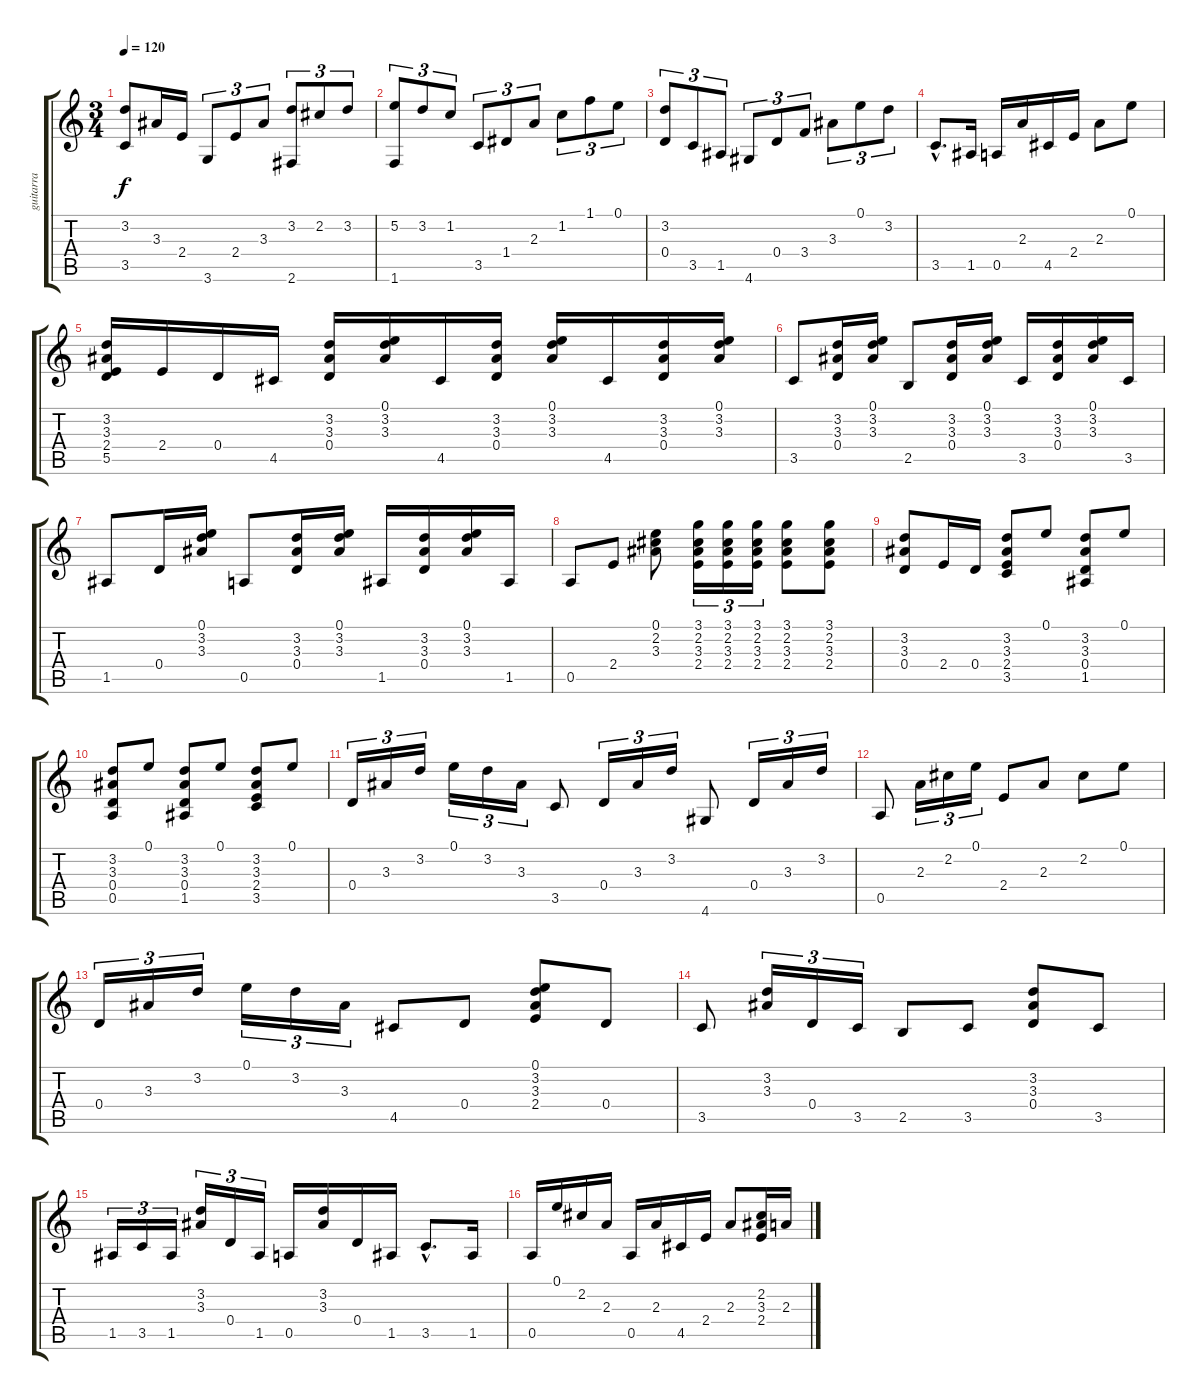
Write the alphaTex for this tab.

\track ("guitarra" "guitarra") {instrument acousticguitarnylon}
\staff {score tabs}
\tuning (E4 B3 G3 D3 A2 E2) {hide}
\ts (3 4)
\tempo 120
\clef g2
\ks c
(3.2 3.5).8{dy f} 3.3.16 2.4.16 3.6.8{tu (3 2)} 2.4.8{tu (3 2)} 3.3.8{tu (3 2)} (3.2 2.6).8{tu (3 2)} 2.2.8{tu (3 2)} 3.2.8{tu (3 2)} |
(5.2 1.6).8{tu (3 2)} 3.2.8{tu (3 2)} 1.2.8{tu (3 2)} 3.5.8{tu (3 2)} 1.4.8{tu (3 2)} 2.3.8{tu (3 2)} 1.2.8{tu (3 2)} 1.1.8{tu (3 2)} 0.1.8{tu (3 2)} |
(3.2 0.4).8{tu (3 2)} 3.5.8{tu (3 2)} 1.5.8{tu (3 2)} 4.6.8{tu (3 2)} 0.4.8{tu (3 2)} 3.4.8{tu (3 2)} 3.3.8{tu (3 2)} 0.1.8{tu (3 2)} 3.2.8{tu (3 2)} |
3.5{hac}.8{d} 1.5.16 0.5.16 2.3.16 4.5.16 2.4.16 2.3.8 0.1.8 |
(3.2 3.3 2.4 5.5).16 2.4.16 0.4.16 4.5.16 (3.2 3.3 0.4).16 (0.1 3.2 3.3).16 4.5.16 (3.2 3.3 0.4).16 (0.1 3.2 3.3).16 4.5.16 (3.2 3.3 0.4).16 (0.1 3.2 3.3).16 |
3.5.8 (3.2 3.3 0.4).16 (0.1 3.2 3.3).16 2.5.8 (3.2 3.3 0.4).16 (0.1 3.2 3.3).16 3.5.16 (3.2 3.3 0.4).16 (0.1 3.2 3.3).16 3.5.16 |
1.5.8 0.4.16 (0.1 3.2 3.3).16 0.5.8 (3.2 3.3 0.4).16 (0.1 3.2 3.3).16 1.5.16 (3.2 3.3 0.4).16 (0.1 3.2 3.3).16 1.5.16 |
0.5.8 2.4.8 (0.1 2.2 3.3).8 (3.1 2.2 3.3 2.4).16{tu (3 2)} (3.1 2.2 3.3 2.4).16{tu (3 2)} (3.1 2.2 3.3 2.4).16{tu (3 2)} (3.1 2.2 3.3 2.4).8 (3.1 2.2 3.3 2.4).8 |
(3.2 3.3 0.4).8 2.4.16 0.4.16 (3.2 3.3 2.4 3.5).8 0.1.8 (3.2 3.3 0.4 1.5).8 0.1.8 |
(3.2 3.3 0.4 0.5).8 0.1.8 (3.2 3.3 0.4 1.5).8 0.1.8 (3.2 3.3 2.4 3.5).8 0.1.8 |
0.4.16{tu (3 2)} 3.3.16{tu (3 2)} 3.2.16{tu (3 2)} 0.1.16{tu (3 2)} 3.2.16{tu (3 2)} 3.3.16{tu (3 2)} 3.5.8 0.4.16{tu (3 2)} 3.3.16{tu (3 2)} 3.2.16{tu (3 2)} 4.6.8 0.4.16{tu (3 2)} 3.3.16{tu (3 2)} 3.2.16{tu (3 2)} |
0.5.8 2.3.16{tu (3 2)} 2.2.16{tu (3 2)} 0.1.16{tu (3 2)} 2.4.8 2.3.8 2.2.8 0.1.8 |
0.4.16{tu (3 2)} 3.3.16{tu (3 2)} 3.2.16{tu (3 2)} 0.1.16{tu (3 2)} 3.2.16{tu (3 2)} 3.3.16{tu (3 2)} 4.5.8 0.4.8 (0.1 3.2 3.3 2.4).8 0.4.8 |
3.5.8 (3.2 3.3).16{tu (3 2)} 0.4.16{tu (3 2)} 3.5.16{tu (3 2)} 2.5.8 3.5.8 (3.2 3.3 0.4).8 3.5.8 |
1.5.16{tu (3 2)} 3.5.16{tu (3 2)} 1.5.16{tu (3 2)} (3.2 3.3).16{tu (3 2)} 0.4.16{tu (3 2)} 1.5.16{tu (3 2)} 0.5.16 (3.2 3.3).16 0.4.16 1.5.16 3.5{hac}.8{d} 1.5.16 |
0.5.16 0.1.16 2.2.16 2.3.16 0.5.16 2.3.16 4.5.16 2.4.16 2.3.8 (2.2 3.3 2.4).16 2.3.16
